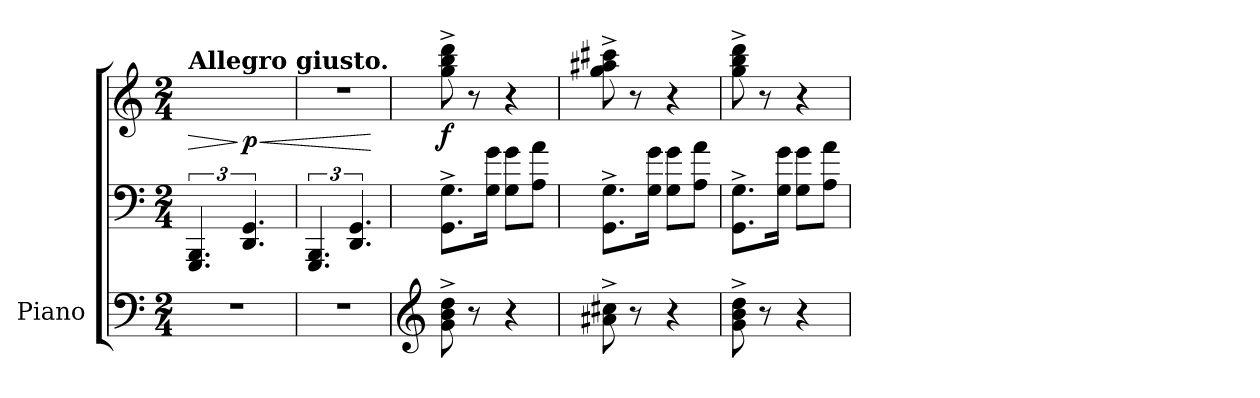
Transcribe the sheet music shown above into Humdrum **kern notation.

**kern	**kern	**kern	**dynam
*part1	*part1	*part1	*part1
*staff3	*staff2	*staff1	*staff1/2/3
*I"Piano	*	*	*
*I'Pno.	*	*	*
*clefF4	*clefF4	*clefG2	*
*k[]	*k[]	*k[]	*
*M2/4	*M2/4	*M2/4	*
*MM142	*MM142	*MM142	*
=1	=1	=1	=1
!	!	!LO:TX:a:B:t=Allegro giusto.	!
!	!	!	!LO:HP:b
2r	6.GGG/ 6.BBB/	8d/Lyy	>
.	.	8d/Jyy	.
!	!	!	!LO:HP:n=1:b
!	!	!	!LO:DY:n=1:b
.	6.DD/ 6.GG/	8d/Lyy	] < p
.	.	8d/Jyy	.
=2	=2	=2	=2
2r	6.GGG/ 6.BBB/	2r	.
.	6.DD/ 6.GG/	.	.
.	.	.	[
=3	=3	=3	=3
*clefG2	*	*	*
!	!	!	!LO:DY:b
8g\^ 8b\^ 8dd\^	8.GG\^ 8.G\^L	8gg\^ 8bb\^ 8ddd\^	f
8r	.	8r	.
.	16G\ 16g\Jk	.	.
4r	8G\ 8g\L	4r	.
.	8A\ 8a\J	.	.
=4	=4	=4	=4
8a#X\^ 8cc#X\^	8.GG\^ 8.G\^L	8gg\^ 8aa#X\^ 8ccc#X\^	.
8r	.	8r	.
.	16G\ 16g\Jk	.	.
4r	8G\ 8g\L	4r	.
.	8A\ 8a\J	.	.
=5	=5	=5	=5
8g\^ 8b\^ 8dd\^	8.GG\^ 8.G\^L	8gg\^ 8bb\^ 8ddd\^	.
8r	.	8r	.
.	16G\ 16g\Jk	.	.
4r	8G\ 8g\L	4r	.
.	8A\ 8a\J	.	.
=	=	=	=
*-	*-	*-	*-
